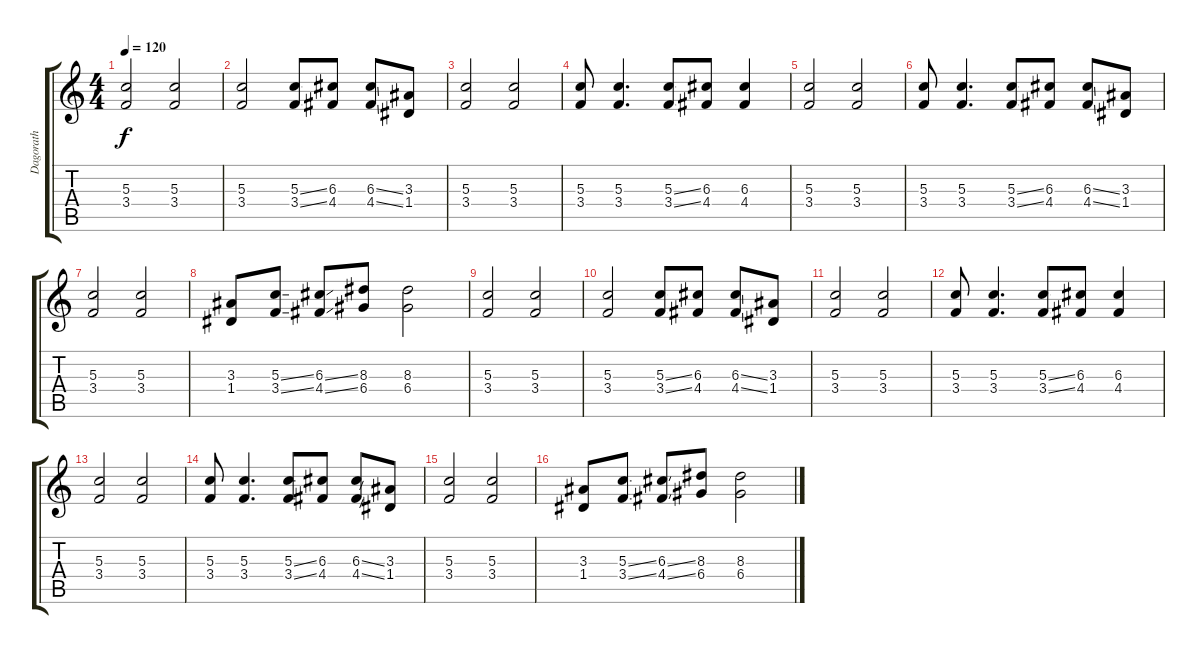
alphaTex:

\track ("Dagorath" "Dagorath") {instrument distortionguitar}
\staff {score tabs}
\tuning (E4 B3 G3 D3 A2 E2) {hide}
\ts (4 4)
\tempo 120
\clef g2
\ks c
(5.3 3.4).2{dy f} (5.3 3.4).2 |
(5.3 3.4).2 (5.3{ss} 3.4{ss}).8 (6.3 4.4).8 (6.3{ss} 4.4{ss}).8 (3.3 1.4).8 |
(5.3 3.4).2 (5.3 3.4).2 |
(5.3 3.4).8 (5.3 3.4).4{d} (5.3{ss} 3.4{ss}).8 (6.3 4.4).8 (6.3 4.4).4 |
(5.3 3.4).2 (5.3 3.4).2 |
(5.3 3.4).8 (5.3 3.4).4{d} (5.3{ss} 3.4{ss}).8 (6.3 4.4).8 (6.3{ss} 4.4{ss}).8 (3.3 1.4).8 |
(5.3 3.4).2 (5.3 3.4).2 |
(3.3 1.4).8 (5.3{ss} 3.4{ss}).8 (6.3{ss} 4.4{ss}).8 (8.3 6.4).8 (8.3 6.4).2 |
(5.3 3.4).2 (5.3 3.4).2 |
(5.3 3.4).2 (5.3{ss} 3.4{ss}).8 (6.3 4.4).8 (6.3{ss} 4.4{ss}).8 (3.3 1.4).8 |
(5.3 3.4).2 (5.3 3.4).2 |
(5.3 3.4).8 (5.3 3.4).4{d} (5.3{ss} 3.4{ss}).8 (6.3 4.4).8 (6.3 4.4).4 |
(5.3 3.4).2 (5.3 3.4).2 |
(5.3 3.4).8 (5.3 3.4).4{d} (5.3{ss} 3.4{ss}).8 (6.3 4.4).8 (6.3{ss} 4.4{ss}).8 (3.3 1.4).8 |
(5.3 3.4).2 (5.3 3.4).2 |
(3.3 1.4).8 (5.3{ss} 3.4{ss}).8 (6.3{ss} 4.4{ss}).8 (8.3 6.4).8 (8.3 6.4).2
